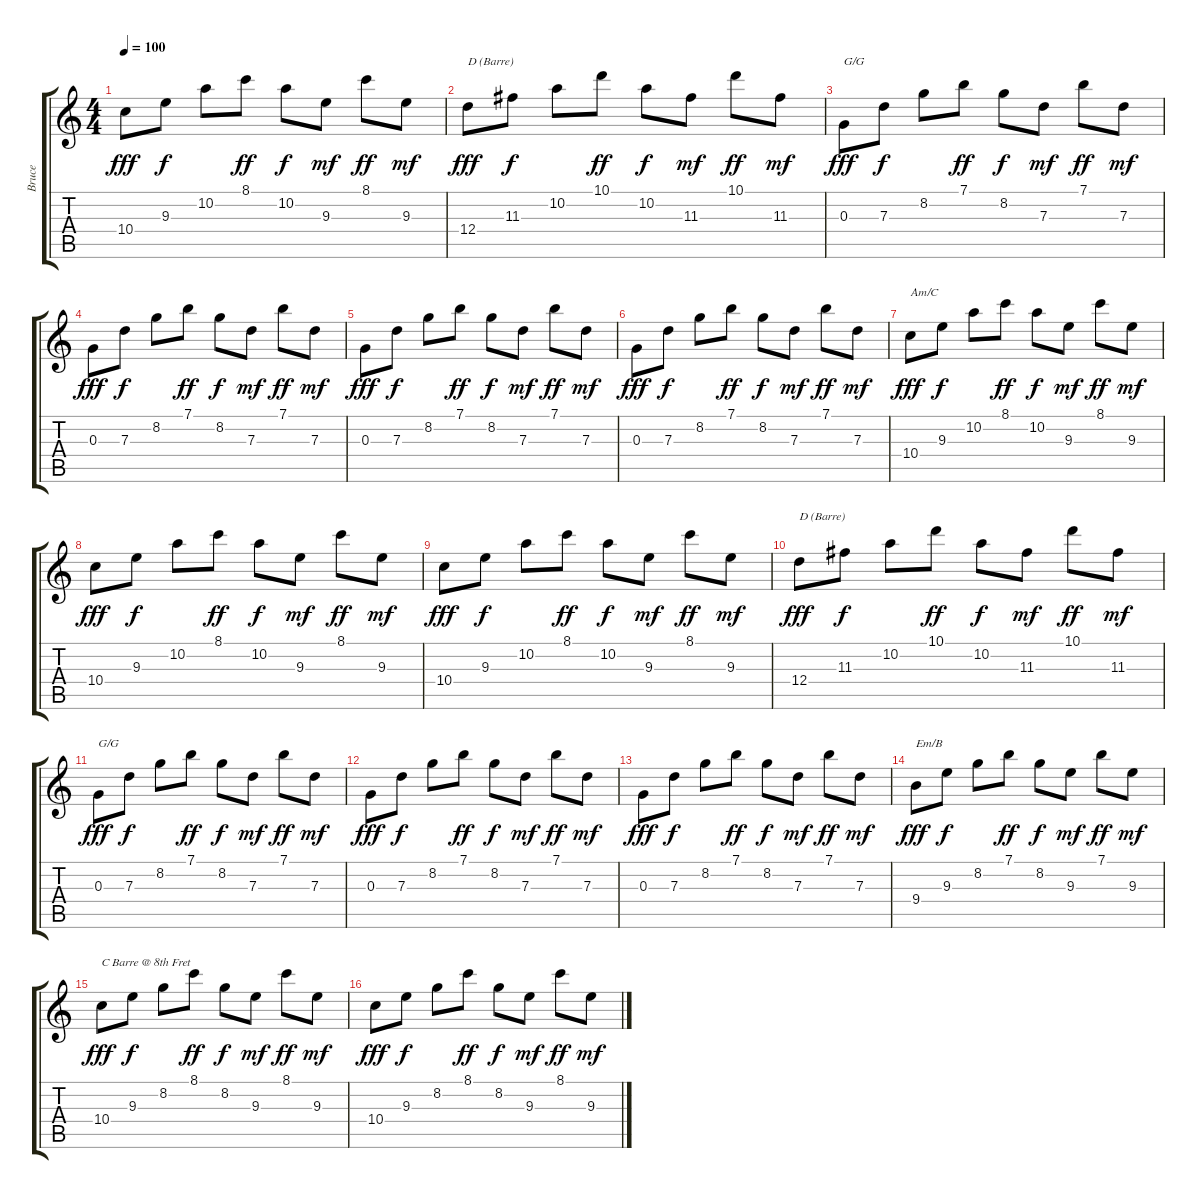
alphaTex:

\track ("Bruce" "Bruce") {instrument acousticguitarsteel}
\staff {score tabs}
\tuning (E4 B3 G3 D3 A2 E2) {hide}
\ts (4 4)
\tempo 100
\clef g2
\ks c
10.4.8{dy fff} 9.3.8{dy f} 10.2.8 8.1.8{dy ff} 10.2.8{dy f} 9.3.8{dy mf} 8.1.8{dy ff} 9.3.8{dy mf} |
12.4.8{txt "D (Barre)" dy fff} 11.3.8{dy f} 10.2.8 10.1.8{dy ff} 10.2.8{dy f} 11.3.8{dy mf} 10.1.8{dy ff} 11.3.8{dy mf} |
0.3.8{txt "G/G" dy fff} 7.3.8{dy f} 8.2.8 7.1.8{dy ff} 8.2.8{dy f} 7.3.8{dy mf} 7.1.8{dy ff} 7.3.8{dy mf} |
0.3.8{dy fff} 7.3.8{dy f} 8.2.8 7.1.8{dy ff} 8.2.8{dy f} 7.3.8{dy mf} 7.1.8{dy ff} 7.3.8{dy mf} |
0.3.8{dy fff} 7.3.8{dy f} 8.2.8 7.1.8{dy ff} 8.2.8{dy f} 7.3.8{dy mf} 7.1.8{dy ff} 7.3.8{dy mf} |
0.3.8{dy fff} 7.3.8{dy f} 8.2.8 7.1.8{dy ff} 8.2.8{dy f} 7.3.8{dy mf} 7.1.8{dy ff} 7.3.8{dy mf} |
10.4.8{txt "Am/C" dy fff} 9.3.8{dy f} 10.2.8 8.1.8{dy ff} 10.2.8{dy f} 9.3.8{dy mf} 8.1.8{dy ff} 9.3.8{dy mf} |
10.4.8{dy fff} 9.3.8{dy f} 10.2.8 8.1.8{dy ff} 10.2.8{dy f} 9.3.8{dy mf} 8.1.8{dy ff} 9.3.8{dy mf} |
10.4.8{dy fff} 9.3.8{dy f} 10.2.8 8.1.8{dy ff} 10.2.8{dy f} 9.3.8{dy mf} 8.1.8{dy ff} 9.3.8{dy mf} |
12.4.8{txt "D (Barre)" dy fff} 11.3.8{dy f} 10.2.8 10.1.8{dy ff} 10.2.8{dy f} 11.3.8{dy mf} 10.1.8{dy ff} 11.3.8{dy mf} |
0.3.8{txt "G/G" dy fff} 7.3.8{dy f} 8.2.8 7.1.8{dy ff} 8.2.8{dy f} 7.3.8{dy mf} 7.1.8{dy ff} 7.3.8{dy mf} |
0.3.8{dy fff} 7.3.8{dy f} 8.2.8 7.1.8{dy ff} 8.2.8{dy f} 7.3.8{dy mf} 7.1.8{dy ff} 7.3.8{dy mf} |
0.3.8{dy fff} 7.3.8{dy f} 8.2.8 7.1.8{dy ff} 8.2.8{dy f} 7.3.8{dy mf} 7.1.8{dy ff} 7.3.8{dy mf} |
9.4.8{txt "Em/B" dy fff} 9.3.8{dy f} 8.2.8 7.1.8{dy ff} 8.2.8{dy f} 9.3.8{dy mf} 7.1.8{dy ff} 9.3.8{dy mf} |
10.4.8{txt "C Barre @ 8th Fret" dy fff} 9.3.8{dy f} 8.2.8 8.1.8{dy ff} 8.2.8{dy f} 9.3.8{dy mf} 8.1.8{dy ff} 9.3.8{dy mf} |
10.4.8{dy fff} 9.3.8{dy f} 8.2.8 8.1.8{dy ff} 8.2.8{dy f} 9.3.8{dy mf} 8.1.8{dy ff} 9.3.8{dy mf}
